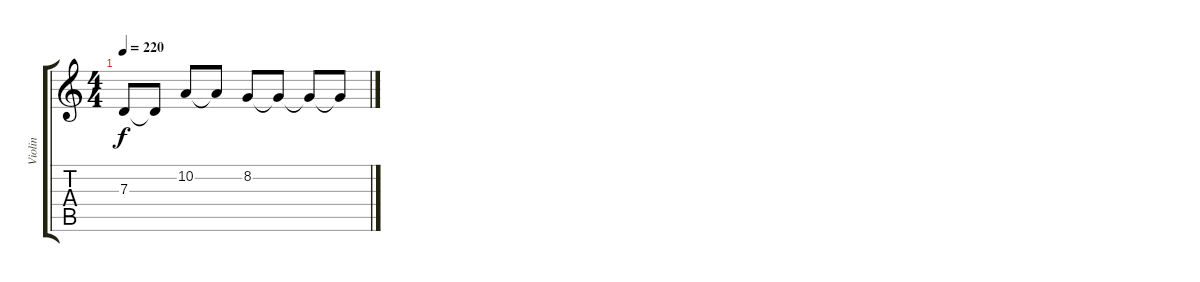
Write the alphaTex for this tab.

\track ("Violin" "Violin") {instrument violin}
\staff {score tabs}
\tuning (E4 B3 G3 D3 A2 E2) {hide}
\ts (4 4)
\tempo 220
\clef g2
\ks c
7.3.8{dy f} 7.3{t}.8 10.2.8 10.2{t}.8 8.2.8 8.2{t}.8 8.2{t}.8 8.2{t}.8
